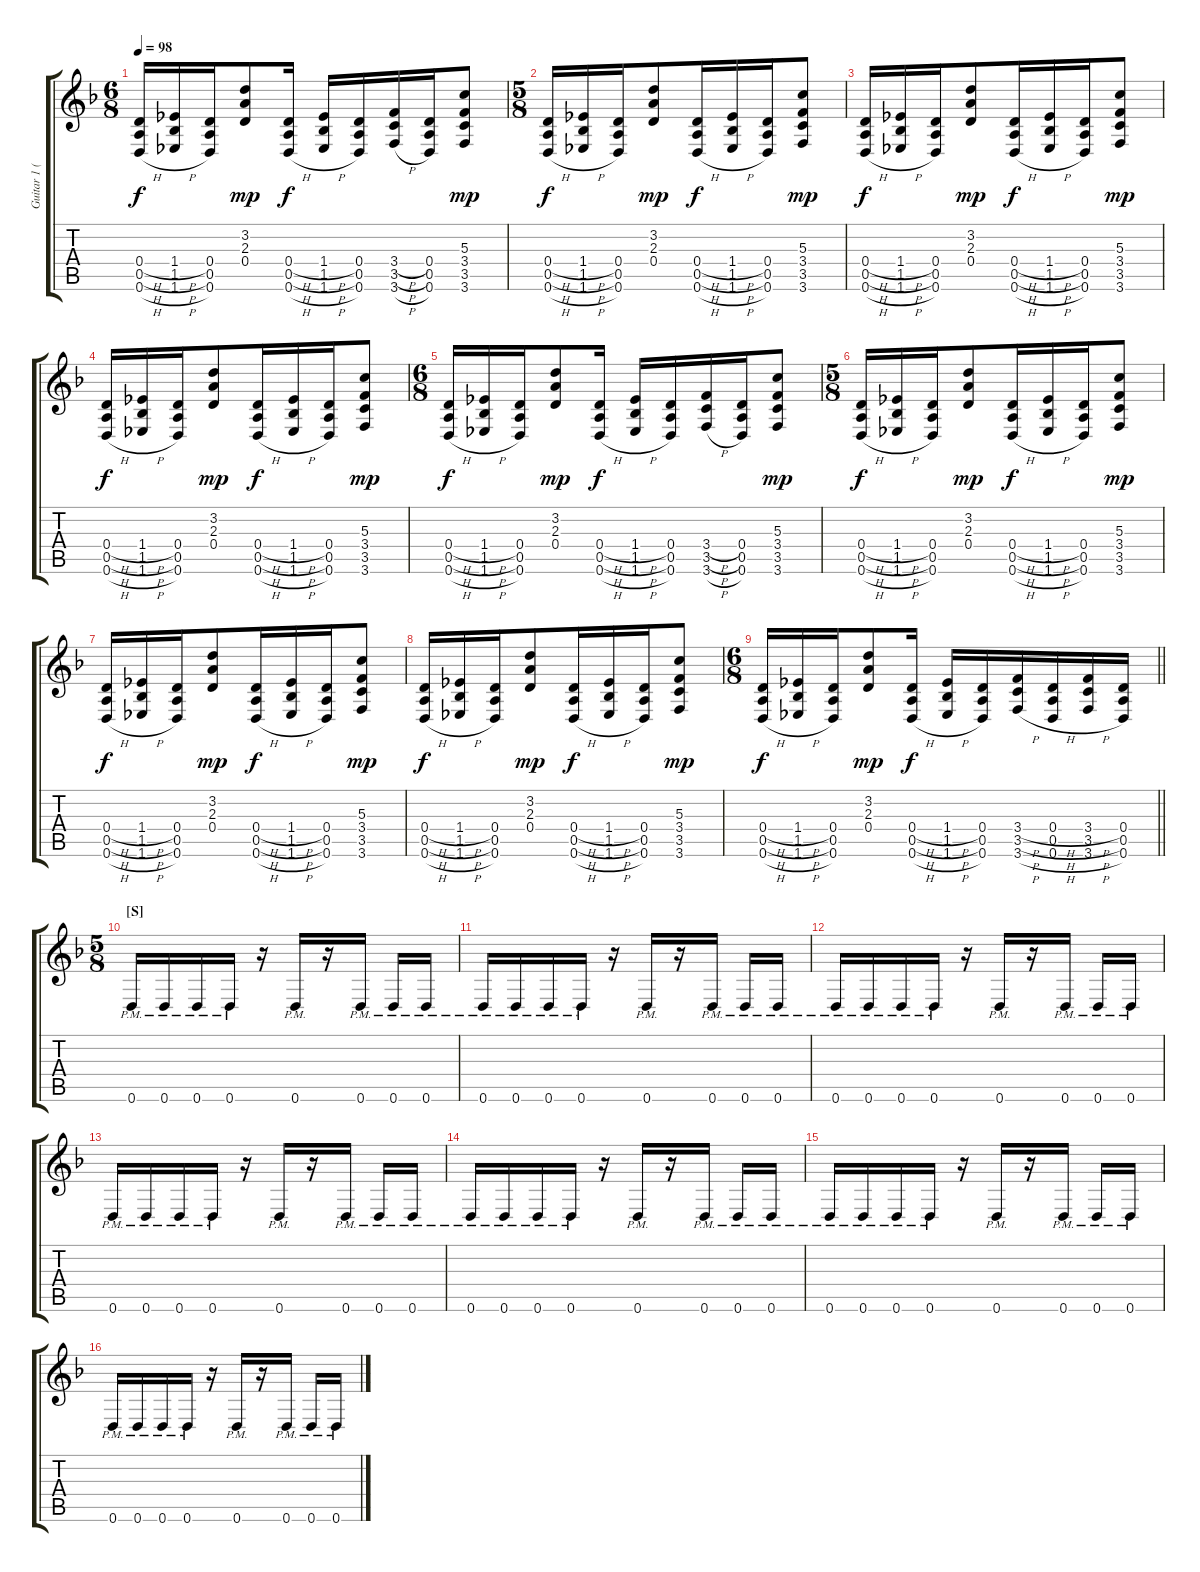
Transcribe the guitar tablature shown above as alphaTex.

\track ("Guitar 1 (left)" "Guitar 1 (") {instrument distortionguitar}
\staff {score tabs}
\tuning (E4 B3 G3 D3 A2 D2) {hide}
\ts (6 8)
\tempo 98
\clef g2
\ks dminor
(0.4{h} 0.5{h} 0.6{h}).16{dy f} (1.4{h} 1.5{h} 1.6{h}).16 (0.4 0.5 0.6).16 (3.2 2.3 0.4).8{dy mp beam merge} (0.4{h} 0.5{h} 0.6{h}).16{dy f beam split} (1.4{h} 1.5{h} 1.6{h}).16 (0.4 0.5 0.6).16 (3.4{h} 3.5{h} 3.6{h}).16 (0.4 0.5 0.6).16 (5.3 3.4 3.5 3.6).8{dy mp} |
\ts (5 8)
(0.4{h} 0.5{h} 0.6{h}).16{dy f} (1.4{h} 1.5{h} 1.6{h}).16{beam merge} (0.4 0.5 0.6).16 (3.2 2.3 0.4).8{dy mp} (0.4{h} 0.5{h} 0.6{h}).16{dy f beam merge} (1.4{h} 1.5{h} 1.6{h}).16 (0.4 0.5 0.6).16{beam merge} (5.3 3.4 3.5 3.6).8{dy mp} |
(0.4{h} 0.5{h} 0.6{h}).16{dy f} (1.4{h} 1.5{h} 1.6{h}).16{beam merge} (0.4 0.5 0.6).16 (3.2 2.3 0.4).8{dy mp} (0.4{h} 0.5{h} 0.6{h}).16{dy f beam merge} (1.4{h} 1.5{h} 1.6{h}).16 (0.4 0.5 0.6).16{beam merge} (5.3 3.4 3.5 3.6).8{dy mp} |
(0.4{h} 0.5{h} 0.6{h}).16{dy f} (1.4{h} 1.5{h} 1.6{h}).16{beam merge} (0.4 0.5 0.6).16 (3.2 2.3 0.4).8{dy mp} (0.4{h} 0.5{h} 0.6{h}).16{dy f beam merge} (1.4{h} 1.5{h} 1.6{h}).16 (0.4 0.5 0.6).16{beam merge} (5.3 3.4 3.5 3.6).8{dy mp} |
\ts (6 8)
(0.4{h} 0.5{h} 0.6{h}).16{dy f} (1.4{h} 1.5{h} 1.6{h}).16 (0.4 0.5 0.6).16 (3.2 2.3 0.4).8{dy mp beam merge} (0.4{h} 0.5{h} 0.6{h}).16{dy f beam split} (1.4{h} 1.5{h} 1.6{h}).16 (0.4 0.5 0.6).16 (3.4{h} 3.5{h} 3.6{h}).16 (0.4 0.5 0.6).16 (5.3 3.4 3.5 3.6).8{dy mp} |
\ts (5 8)
(0.4{h} 0.5{h} 0.6{h}).16{dy f} (1.4{h} 1.5{h} 1.6{h}).16{beam merge} (0.4 0.5 0.6).16 (3.2 2.3 0.4).8{dy mp} (0.4{h} 0.5{h} 0.6{h}).16{dy f beam merge} (1.4{h} 1.5{h} 1.6{h}).16 (0.4 0.5 0.6).16{beam merge} (5.3 3.4 3.5 3.6).8{dy mp} |
(0.4{h} 0.5{h} 0.6{h}).16{dy f} (1.4{h} 1.5{h} 1.6{h}).16{beam merge} (0.4 0.5 0.6).16 (3.2 2.3 0.4).8{dy mp} (0.4{h} 0.5{h} 0.6{h}).16{dy f beam merge} (1.4{h} 1.5{h} 1.6{h}).16 (0.4 0.5 0.6).16{beam merge} (5.3 3.4 3.5 3.6).8{dy mp} |
(0.4{h} 0.5{h} 0.6{h}).16{dy f} (1.4{h} 1.5{h} 1.6{h}).16{beam merge} (0.4 0.5 0.6).16 (3.2 2.3 0.4).8{dy mp} (0.4{h} 0.5{h} 0.6{h}).16{dy f beam merge} (1.4{h} 1.5{h} 1.6{h}).16 (0.4 0.5 0.6).16{beam merge} (5.3 3.4 3.5 3.6).8{dy mp} |
\ts (6 8)
\barLineRight lightlight
(0.4{h} 0.5{h} 0.6{h}).16{dy f} (1.4{h} 1.5{h} 1.6{h}).16 (0.4 0.5 0.6).16 (3.2 2.3 0.4).8{dy mp beam merge} (0.4{h} 0.5{h} 0.6{h}).16{dy f beam split} (1.4{h} 1.5{h} 1.6{h}).16 (0.4 0.5 0.6).16 (3.4{h} 3.5{h} 3.6{h}).16 (0.4{h} 0.5{h} 0.6{h}).16 (3.4{h} 3.5{h} 3.6{h}).16 (0.4 0.5 0.6).16 |
\ts (5 8)
\section ("" "[S]")
0.6{pm}.16 0.6{pm}.16{beam merge} 0.6{pm}.16 0.6{pm}.16{beam split} r.16 0.6{pm}.16{beam merge} r.16 0.6{pm}.16{beam split} 0.6{pm}.16 0.6{pm}.16 |
0.6{pm}.16 0.6{pm}.16{beam merge} 0.6{pm}.16 0.6{pm}.16{beam split} r.16 0.6{pm}.16{beam merge} r.16 0.6{pm}.16{beam split} 0.6{pm}.16 0.6{pm}.16 |
0.6{pm}.16 0.6{pm}.16{beam merge} 0.6{pm}.16 0.6{pm}.16{beam split} r.16 0.6{pm}.16{beam merge} r.16 0.6{pm}.16{beam split} 0.6{pm}.16 0.6{pm}.16 |
0.6{pm}.16 0.6{pm}.16{beam merge} 0.6{pm}.16 0.6{pm}.16{beam split} r.16 0.6{pm}.16{beam merge} r.16 0.6{pm}.16{beam split} 0.6{pm}.16 0.6{pm}.16 |
0.6{pm}.16 0.6{pm}.16{beam merge} 0.6{pm}.16 0.6{pm}.16{beam split} r.16 0.6{pm}.16{beam merge} r.16 0.6{pm}.16{beam split} 0.6{pm}.16 0.6{pm}.16 |
0.6{pm}.16 0.6{pm}.16{beam merge} 0.6{pm}.16 0.6{pm}.16{beam split} r.16 0.6{pm}.16{beam merge} r.16 0.6{pm}.16{beam split} 0.6{pm}.16 0.6{pm}.16 |
0.6{pm}.16 0.6{pm}.16{beam merge} 0.6{pm}.16 0.6{pm}.16{beam split} r.16 0.6{pm}.16{beam merge} r.16 0.6{pm}.16{beam split} 0.6{pm}.16 0.6{pm}.16
